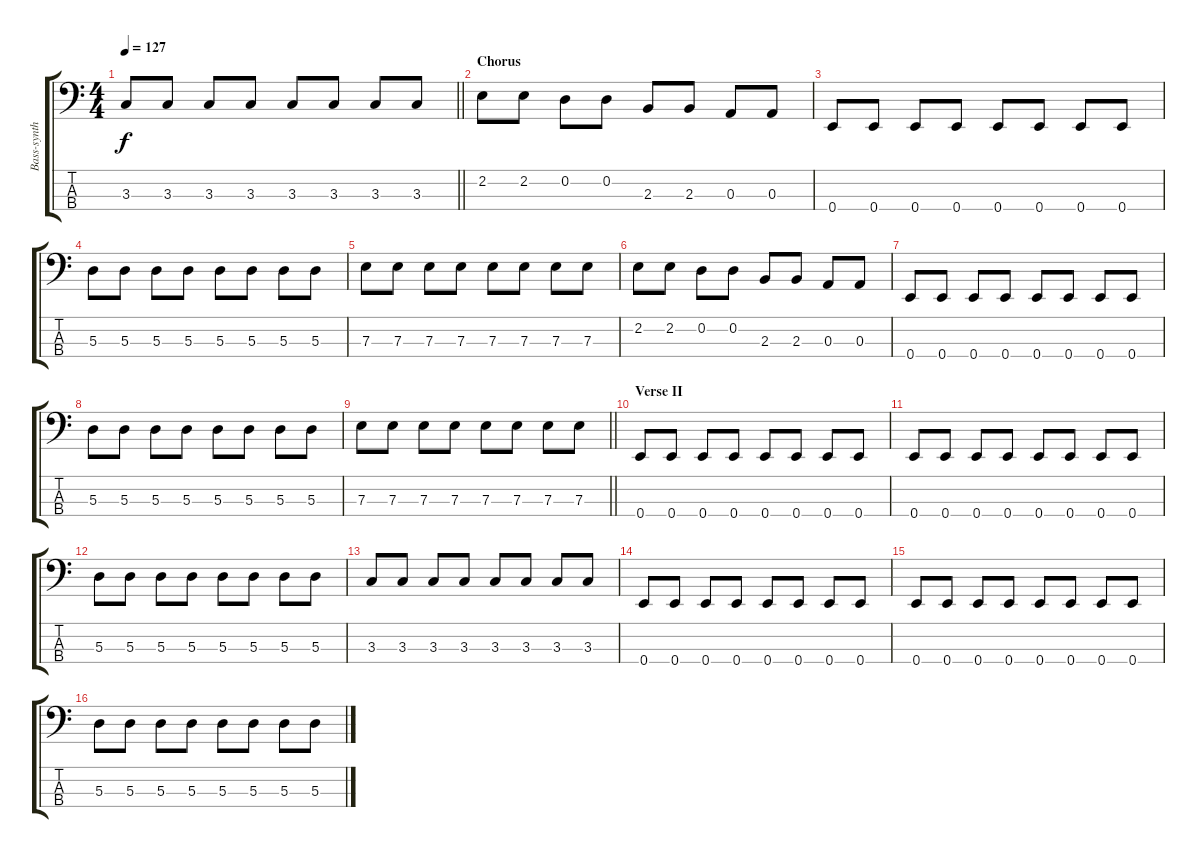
\track ("Bass-synth" "Bass-synth") {instrument synthbass2}
\staff {score tabs}
\tuning (G2 D2 A1 E1) {hide}
\ts (4 4)
\tempo 127
\clef f4
\barLineRight lightlight
\ks c
3.3.8{dy f} 3.3.8 3.3.8 3.3.8 3.3.8 3.3.8 3.3.8 3.3.8 |
\section ("" "Chorus")
2.2.8 2.2.8 0.2.8 0.2.8 2.3.8 2.3.8 0.3.8 0.3.8 |
0.4.8 0.4.8 0.4.8 0.4.8 0.4.8 0.4.8 0.4.8 0.4.8 |
5.3.8 5.3.8 5.3.8 5.3.8 5.3.8 5.3.8 5.3.8 5.3.8 |
7.3.8 7.3.8 7.3.8 7.3.8 7.3.8 7.3.8 7.3.8 7.3.8 |
2.2.8 2.2.8 0.2.8 0.2.8 2.3.8 2.3.8 0.3.8 0.3.8 |
0.4.8 0.4.8 0.4.8 0.4.8 0.4.8 0.4.8 0.4.8 0.4.8 |
5.3.8 5.3.8 5.3.8 5.3.8 5.3.8 5.3.8 5.3.8 5.3.8 |
\barLineRight lightlight
7.3.8 7.3.8 7.3.8 7.3.8 7.3.8 7.3.8 7.3.8 7.3.8 |
\section ("" "Verse II")
0.4.8 0.4.8 0.4.8 0.4.8 0.4.8 0.4.8 0.4.8 0.4.8 |
0.4.8 0.4.8 0.4.8 0.4.8 0.4.8 0.4.8 0.4.8 0.4.8 |
5.3.8 5.3.8 5.3.8 5.3.8 5.3.8 5.3.8 5.3.8 5.3.8 |
3.3.8 3.3.8 3.3.8 3.3.8 3.3.8 3.3.8 3.3.8 3.3.8 |
0.4.8 0.4.8 0.4.8 0.4.8 0.4.8 0.4.8 0.4.8 0.4.8 |
0.4.8 0.4.8 0.4.8 0.4.8 0.4.8 0.4.8 0.4.8 0.4.8 |
5.3.8 5.3.8 5.3.8 5.3.8 5.3.8 5.3.8 5.3.8 5.3.8
